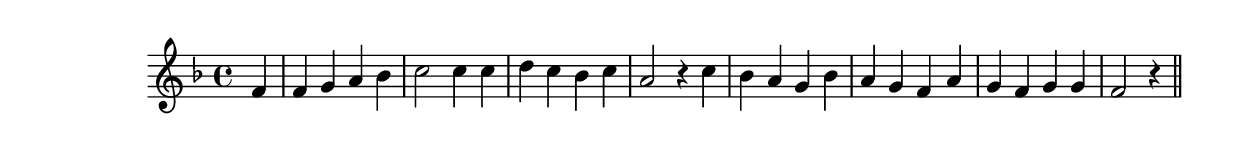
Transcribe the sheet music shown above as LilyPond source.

\version "2.14.0"
%{\header {
 title = "Es kam ein treuer Bote"
 composer = "Nikolaus Beuttner"
 poet = "Joseph Mohr (1834-1892)"
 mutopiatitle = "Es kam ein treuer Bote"
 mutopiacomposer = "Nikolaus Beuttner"
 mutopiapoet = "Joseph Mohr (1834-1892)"
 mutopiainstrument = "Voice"
 date = "1602"
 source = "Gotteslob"
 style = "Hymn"
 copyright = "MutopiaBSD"
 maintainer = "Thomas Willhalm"
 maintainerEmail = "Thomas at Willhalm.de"
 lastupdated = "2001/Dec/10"
}%}
\score{{\key f \major
\time 4/4
%{\tempo 4=130
%}\relative c' {
 \partial 4
 f4 | f g a bes | c2 c4  c | d c bes c | a2 r4
 c4 | bes a g bes | a() g f  a | g f g g | f2 r4
 \bar "||"
}
}}